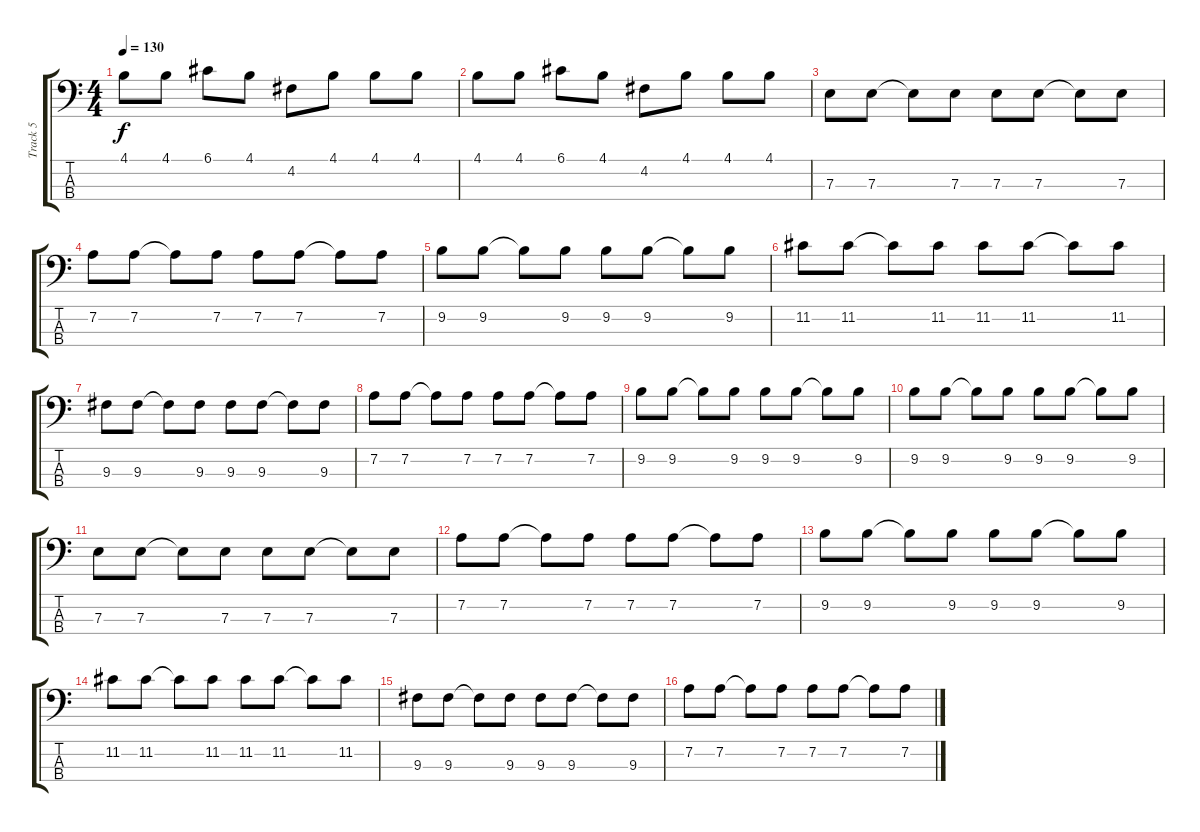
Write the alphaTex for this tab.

\track ("Track 5" "Track 5") {instrument electricbassfinger}
\staff {score tabs}
\tuning (G2 D2 A1 E1) {hide}
\ts (4 4)
\tempo 130
\clef f4
\ks c
4.1.8{dy f} 4.1.8 6.1.8 4.1.8 4.2.8 4.1.8 4.1.8 4.1.8 |
4.1.8 4.1.8 6.1.8 4.1.8 4.2.8 4.1.8 4.1.8 4.1.8 |
7.3.8 7.3.8 7.3{t}.8 7.3.8 7.3.8 7.3.8 7.3{t}.8 7.3.8 |
7.2.8 7.2.8 7.2{t}.8 7.2.8 7.2.8 7.2.8 7.2{t}.8 7.2.8 |
9.2.8 9.2.8 9.2{t}.8 9.2.8 9.2.8 9.2.8 9.2{t}.8 9.2.8 |
11.2.8 11.2.8 11.2{t}.8 11.2.8 11.2.8 11.2.8 11.2{t}.8 11.2.8 |
9.3.8 9.3.8 9.3{t}.8 9.3.8 9.3.8 9.3.8 9.3{t}.8 9.3.8 |
7.2.8 7.2.8 7.2{t}.8 7.2.8 7.2.8 7.2.8 7.2{t}.8 7.2.8 |
9.2.8 9.2.8 9.2{t}.8 9.2.8 9.2.8 9.2.8 9.2{t}.8 9.2.8 |
9.2.8 9.2.8 9.2{t}.8 9.2.8 9.2.8 9.2.8 9.2{t}.8 9.2.8 |
7.3.8 7.3.8 7.3{t}.8 7.3.8 7.3.8 7.3.8 7.3{t}.8 7.3.8 |
7.2.8 7.2.8 7.2{t}.8 7.2.8 7.2.8 7.2.8 7.2{t}.8 7.2.8 |
9.2.8 9.2.8 9.2{t}.8 9.2.8 9.2.8 9.2.8 9.2{t}.8 9.2.8 |
11.2.8 11.2.8 11.2{t}.8 11.2.8 11.2.8 11.2.8 11.2{t}.8 11.2.8 |
9.3.8 9.3.8 9.3{t}.8 9.3.8 9.3.8 9.3.8 9.3{t}.8 9.3.8 |
7.2.8 7.2.8 7.2{t}.8 7.2.8 7.2.8 7.2.8 7.2{t}.8 7.2.8
